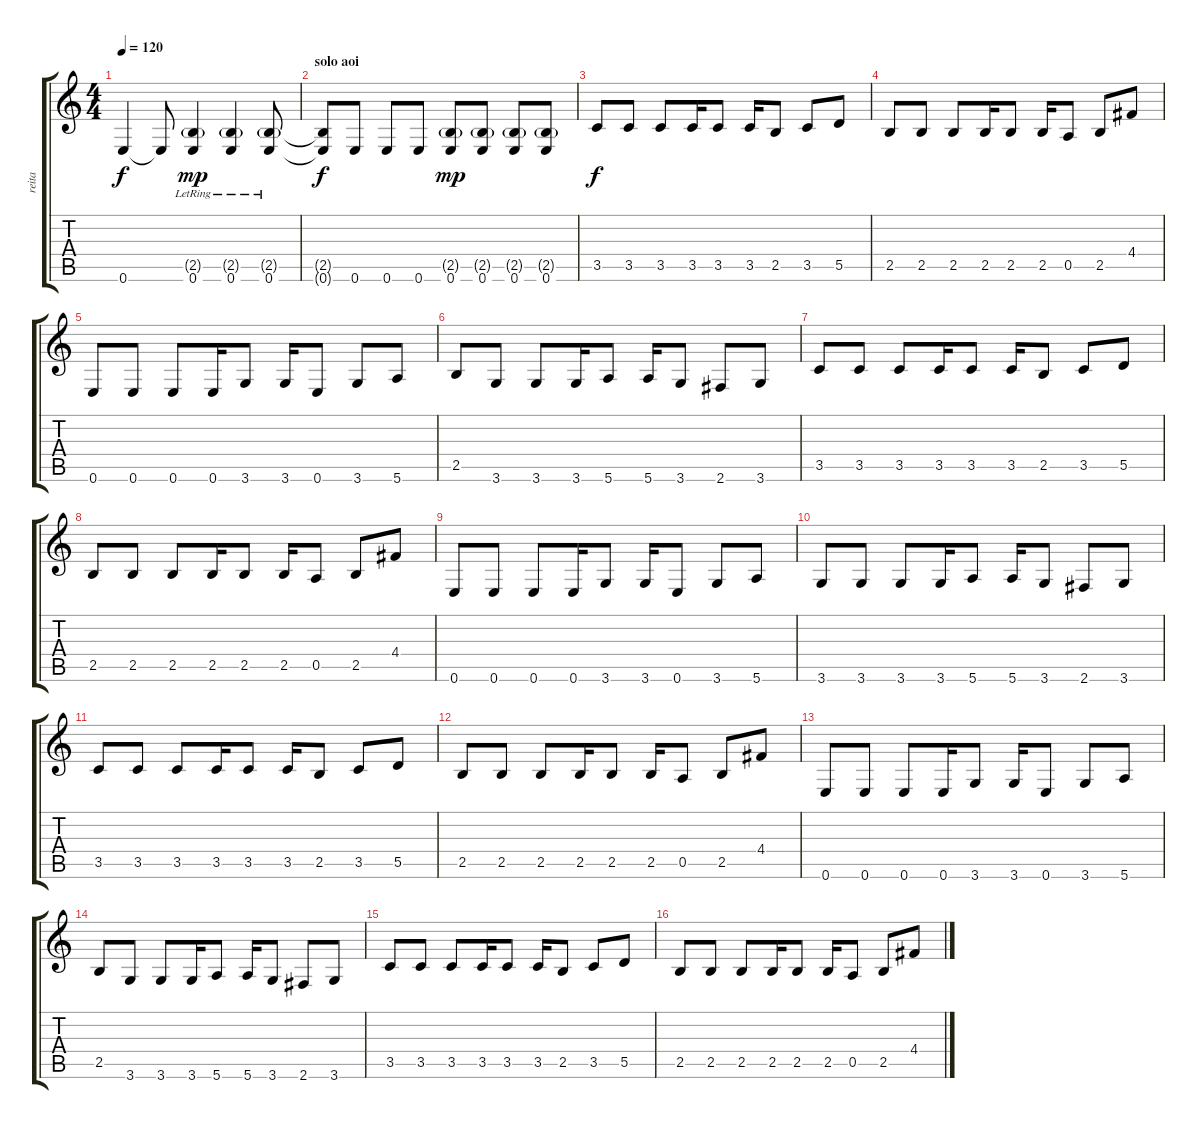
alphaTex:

\track ("reita" "reita") {instrument electricbassfinger}
\staff {score tabs}
\tuning (E4 B3 G3 D3 A2 E2) {hide}
\ts (4 4)
\tempo 120
\clef g2
\ks c
0.6.4{dy f} 0.6{t}.8 (2.5{g lr} 0.6{lr}).4{dy mp} (2.5{g lr} 0.6{lr}).4 (2.5{g lr} 0.6{lr}).8 |
\section ("" "solo aoi")
(2.5{t} 0.6{t}).8{dy f} 0.6.8 0.6.8 0.6.8 (2.5{g} 0.6).8{dy mp} (2.5{g} 0.6).8 (2.5{g} 0.6).8 (2.5{g} 0.6).8 |
3.5.8{dy f} 3.5.8 3.5.8 3.5.16 3.5.8 3.5.16 2.5.8 3.5.8 5.5.8 |
2.5.8 2.5.8 2.5.8 2.5.16 2.5.8 2.5.16 0.5.8 2.5.8 4.4.8 |
0.6.8 0.6.8 0.6.8 0.6.16 3.6.8 3.6.16 0.6.8 3.6.8 5.6.8 |
2.5.8 3.6.8 3.6.8 3.6.16 5.6.8 5.6.16 3.6.8 2.6.8 3.6.8 |
3.5.8 3.5.8 3.5.8 3.5.16 3.5.8 3.5.16 2.5.8 3.5.8 5.5.8 |
2.5.8 2.5.8 2.5.8 2.5.16 2.5.8 2.5.16 0.5.8 2.5.8 4.4.8 |
0.6.8 0.6.8 0.6.8 0.6.16 3.6.8 3.6.16 0.6.8 3.6.8 5.6.8 |
3.6.8 3.6.8 3.6.8 3.6.16 5.6.8 5.6.16 3.6.8 2.6.8 3.6.8 |
3.5.8 3.5.8 3.5.8 3.5.16 3.5.8 3.5.16 2.5.8 3.5.8 5.5.8 |
2.5.8 2.5.8 2.5.8 2.5.16 2.5.8 2.5.16 0.5.8 2.5.8 4.4.8 |
0.6.8 0.6.8 0.6.8 0.6.16 3.6.8 3.6.16 0.6.8 3.6.8 5.6.8 |
2.5.8 3.6.8 3.6.8 3.6.16 5.6.8 5.6.16 3.6.8 2.6.8 3.6.8 |
3.5.8 3.5.8 3.5.8 3.5.16 3.5.8 3.5.16 2.5.8 3.5.8 5.5.8 |
2.5.8 2.5.8 2.5.8 2.5.16 2.5.8 2.5.16 0.5.8 2.5.8 4.4.8
